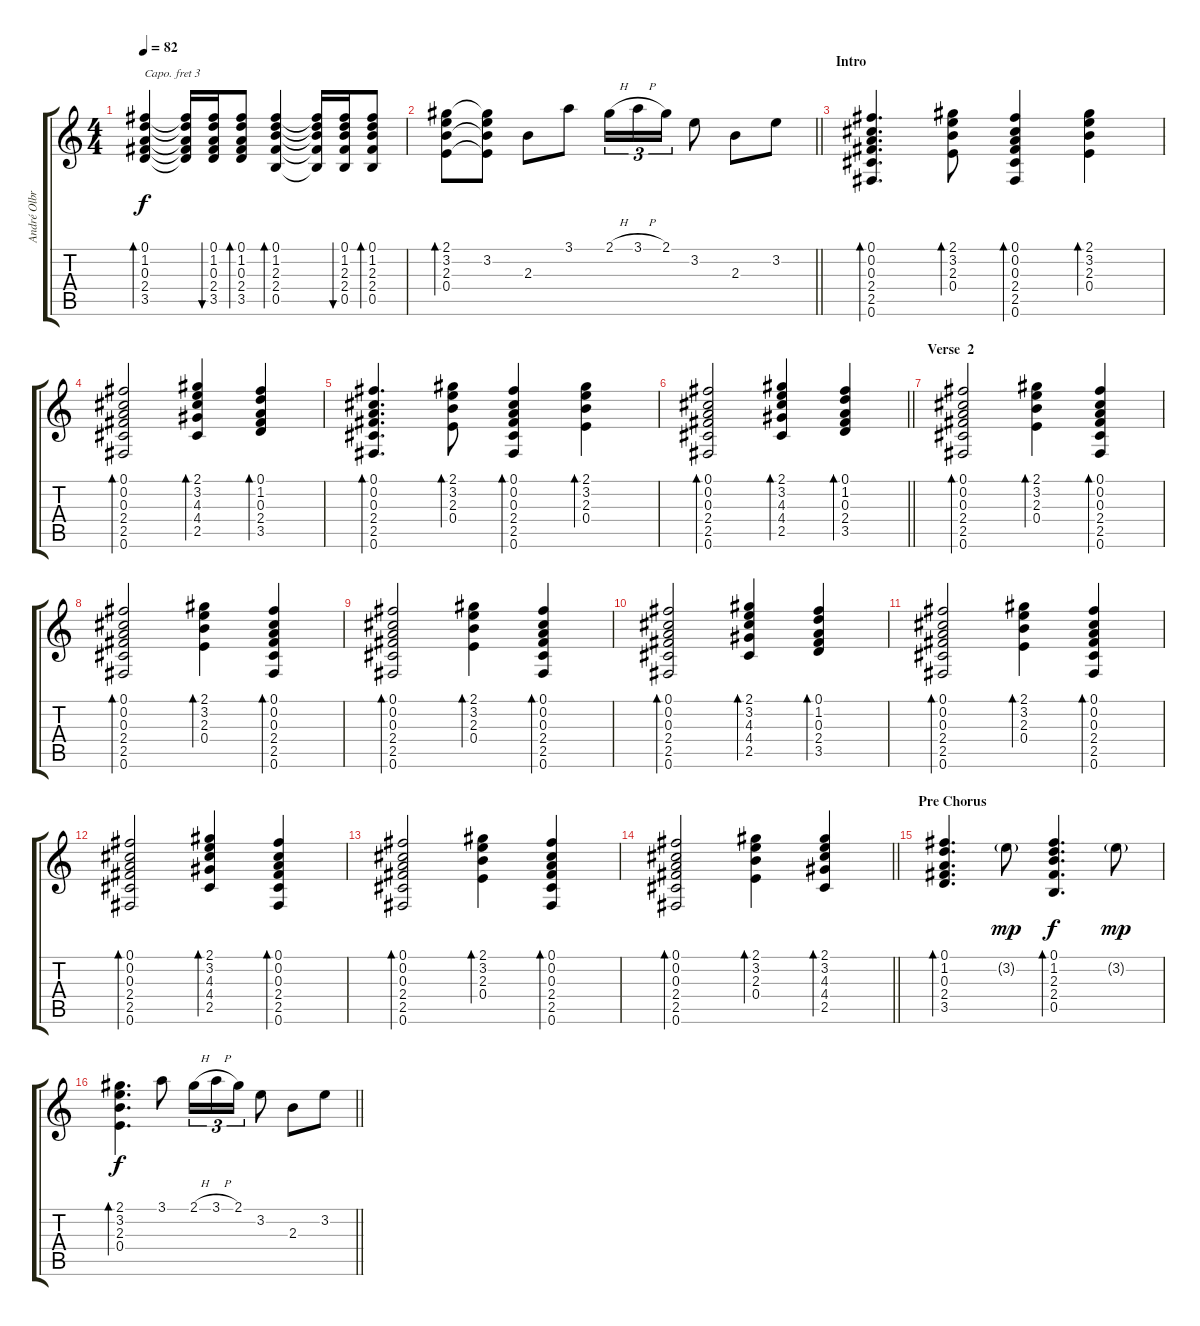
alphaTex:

\track ("André Olbrich" "André Olbr") {instrument acousticguitarsteel}
\staff {score tabs}
\capo 3
\tuning (Eb4 Bb3 Gb3 Db3 Ab2 Eb2) {hide}
\ts (4 4)
\tempo 82
\clef g2
\ks c
(0.1 1.2 0.3 2.4 3.5).4{bd 120 dy f} (0.1{t} 1.2{t} 0.3{t} 2.4{t} 3.5{t}).16 (0.1 1.2 0.3 2.4 3.5).16{bu 60} (0.1 1.2 0.3 2.4 3.5).8{bd 120} (0.1 1.2 2.3 2.4 0.5).4{bd 120} (0.1{t} 1.2{t} 2.3{t} 2.4{t} 0.5{t}).16 (0.1 1.2 2.3 2.4 0.5).16{bu 60} (0.1 1.2 2.3 2.4 0.5).8{bd 120} |
\barLineRight lightlight
(2.1 3.2 2.3 0.4).8{bd 120} (2.1{t} 3.2 2.3{t} 0.4{t}).8 2.3.8 3.1.8 2.1{h}.16{tu (3 2)} 3.1{h}.16{tu (3 2)} 2.1.16{tu (3 2)} 3.2.8 2.3.8 3.2.8 |
\section ("" "Intro")
(0.1 0.2 0.3 2.4 2.5 0.6).4{d bd 120} (2.1 3.2 2.3 0.4).8{bd 120} (0.1 0.2 0.3 2.4 2.5 0.6).4{bd 120} (2.1 3.2 2.3 0.4).4{bd 120} |
(0.1 0.2 0.3 2.4 2.5 0.6).2{bd 120} (2.1 3.2 4.3 4.4 2.5).4{bd 120} (0.1 1.2 0.3 2.4 3.5).4{bd 120} |
(0.1 0.2 0.3 2.4 2.5 0.6).4{d bd 120} (2.1 3.2 2.3 0.4).8{bd 120} (0.1 0.2 0.3 2.4 2.5 0.6).4{bd 120} (2.1 3.2 2.3 0.4).4{bd 120} |
\barLineRight lightlight
(0.1 0.2 0.3 2.4 2.5 0.6).2{bd 120} (2.1 3.2 4.3 4.4 2.5).4{bd 120} (0.1 1.2 0.3 2.4 3.5).4{bd 120} |
\section ("" "Verse  2")
(0.1 0.2 0.3 2.4 2.5 0.6).2{bd 120} (2.1 3.2 2.3 0.4).4{bd 120} (0.1 0.2 0.3 2.4 2.5 0.6).4{bd 120} |
(0.1 0.2 0.3 2.4 2.5 0.6).2{bd 120} (2.1 3.2 2.3 0.4).4{bd 120} (0.1 0.2 0.3 2.4 2.5 0.6).4{bd 120} |
(0.1 0.2 0.3 2.4 2.5 0.6).2{bd 120} (2.1 3.2 2.3 0.4).4{bd 120} (0.1 0.2 0.3 2.4 2.5 0.6).4{bd 120} |
(0.1 0.2 0.3 2.4 2.5 0.6).2{bd 120} (2.1 3.2 4.3 4.4 2.5).4{bd 120} (0.1 1.2 0.3 2.4 3.5).4{bd 120} |
(0.1 0.2 0.3 2.4 2.5 0.6).2{bd 120} (2.1 3.2 2.3 0.4).4{bd 120} (0.1 0.2 0.3 2.4 2.5 0.6).4{bd 120} |
(0.1 0.2 0.3 2.4 2.5 0.6).2{bd 120} (2.1 3.2 4.3 4.4 2.5).4{bd 120} (0.1 0.2 0.3 2.4 2.5 0.6).4{bd 120} |
(0.1 0.2 0.3 2.4 2.5 0.6).2{bd 120} (2.1 3.2 2.3 0.4).4{bd 120} (0.1 0.2 0.3 2.4 2.5 0.6).4{bd 120} |
\barLineRight lightlight
(0.1 0.2 0.3 2.4 2.5 0.6).2{bd 120} (2.1 3.2 2.3 0.4).4{bd 120} (2.1 3.2 4.3 4.4 2.5).4{bd 120} |
\section ("" "Pre Chorus")
(0.1 1.2 0.3 2.4 3.5).4{d bd 120} 3.2{g}.8{dy mp} (0.1 1.2 2.3 2.4 0.5).4{d bd 120 dy f} 3.2{g}.8{dy mp} |
\barLineRight lightlight
(2.1 3.2 2.3 0.4).4{d bd 120 dy f} 3.1.8 2.1{h}.16{tu (3 2)} 3.1{h}.16{tu (3 2)} 2.1.16{tu (3 2)} 3.2.8 2.3.8 3.2.8
